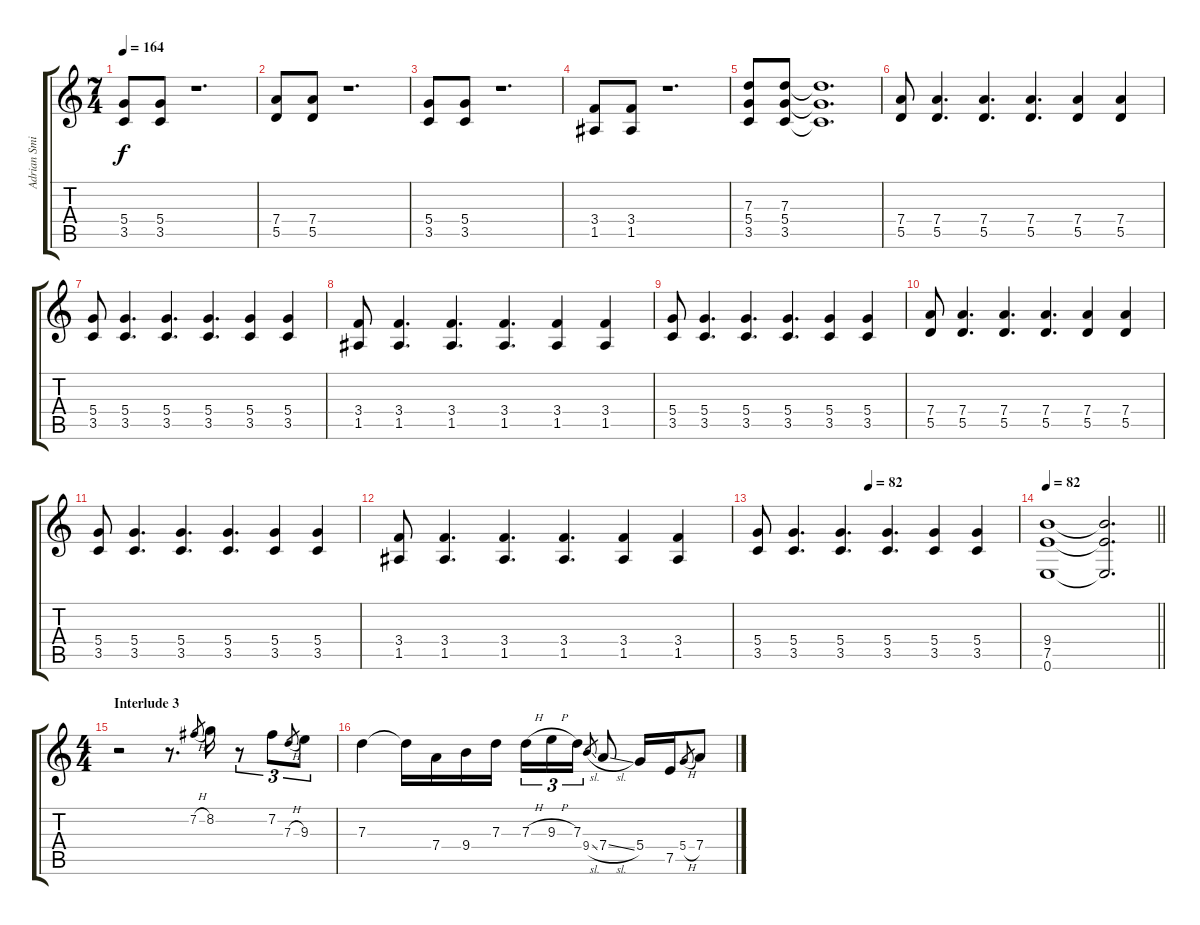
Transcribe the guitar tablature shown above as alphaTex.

\track ("Adrian Smith" "Adrian Smi") {instrument overdrivenguitar}
\staff {score tabs}
\tuning (E4 B3 G3 D3 A2 E2) {hide}
\ts (7 4)
\tempo 164
\clef g2
\ks c
(5.4 3.5).8{dy f} (5.4 3.5).8 r.1{d} |
(7.4 5.5).8 (7.4 5.5).8 r.1{d} |
(5.4 3.5).8 (5.4 3.5).8 r.1{d} |
(3.4 1.5).8 (3.4 1.5).8 r.1{d} |
(7.3 5.4 3.5).8 (7.3 5.4 3.5).8 (7.3{t} 5.4{t} 3.5{t}).1{d} |
(7.4 5.5).8 (7.4 5.5).4{d} (7.4 5.5).4{d} (7.4 5.5).4{d} (7.4 5.5).4 (7.4 5.5).4 |
(5.4 3.5).8 (5.4 3.5).4{d} (5.4 3.5).4{d} (5.4 3.5).4{d} (5.4 3.5).4 (5.4 3.5).4 |
(3.4 1.5).8 (3.4 1.5).4{d} (3.4 1.5).4{d} (3.4 1.5).4{d} (3.4 1.5).4 (3.4 1.5).4 |
(5.4 3.5).8 (5.4 3.5).4{d} (5.4 3.5).4{d} (5.4 3.5).4{d} (5.4 3.5).4 (5.4 3.5).4 |
(7.4 5.5).8 (7.4 5.5).4{d} (7.4 5.5).4{d} (7.4 5.5).4{d} (7.4 5.5).4 (7.4 5.5).4 |
(5.4 3.5).8 (5.4 3.5).4{d} (5.4 3.5).4{d} (5.4 3.5).4{d} (5.4 3.5).4 (5.4 3.5).4 |
(3.4 1.5).8 (3.4 1.5).4{d} (3.4 1.5).4{d} (3.4 1.5).4{d} (3.4 1.5).4 (3.4 1.5).4 |
\tempo (82 0.42857142857142855)
(5.4 3.5).8 (5.4 3.5).4{d} (5.4 3.5).4{d} (5.4 3.5).4{d} (5.4 3.5).4 (5.4 3.5).4 |
\tempo 82
\barLineRight lightlight
(9.4 7.5 0.6).1 (9.4{t} 7.5{t} 0.6{t}).2{d} |
\ts (4 4)
\section ("" "Interlude 3")
r.2 r.8{d} 7.2{h}.8{gr} 8.2.16 r.8{tu (3 2)} 7.2.8{tu (3 2)} 7.3{h}.8{gr} 9.3.8{tu (3 2)} |
7.3.4 7.3{t}.16 7.4.16 9.4.16 7.3.16 7.3{h}.16{tu (3 2)} 9.3{h}.16{tu (3 2)} 7.3.16{tu (3 2)} 9.4{sl}.8{gr} 7.4{sl}.8 5.4.16 7.5.16 5.4{h}.8{gr} 7.4.8
